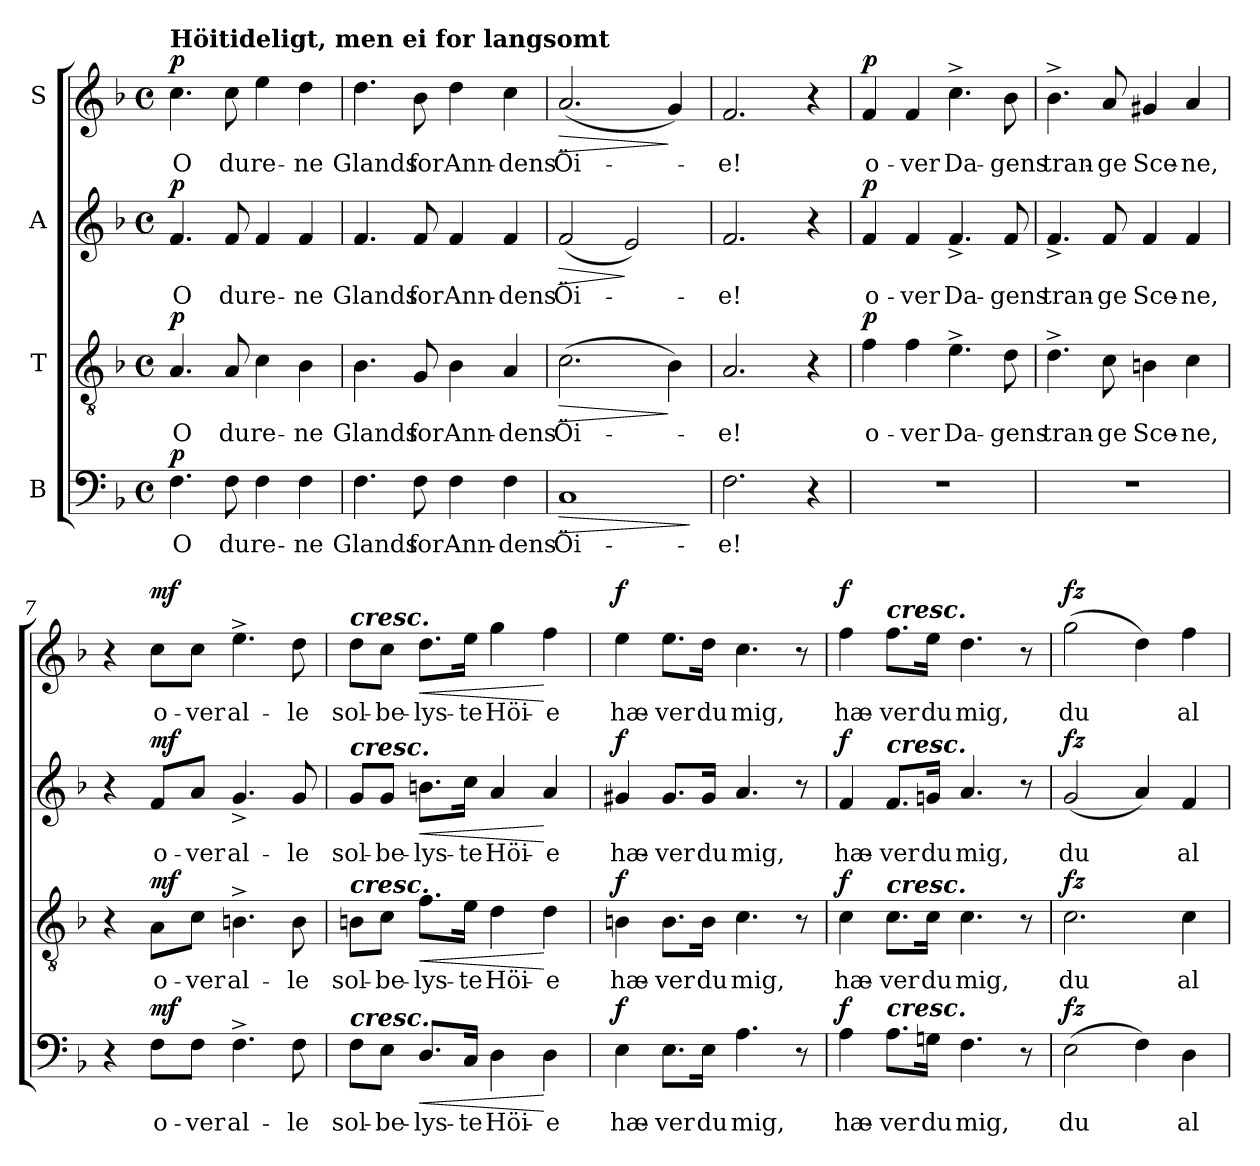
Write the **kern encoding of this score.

**kern	**text	**dynam	**kern	**text	**dynam	**kern	**text	**dynam	**kern	**text	**dynam
*part4	*part4	*part4	*part3	*part3	*part3	*part2	*part2	*part2	*part1	*part1	*part1
*staff4	*staff4	*staff4	*staff3	*staff3	*staff3	*staff2	*staff2	*staff2	*staff1	*staff1	*staff1
*I"B	*	*	*I"T	*	*	*I"A	*	*	*I"S	*	*
*clefF4	*	*	*clefGv2	*	*	*clefG2	*	*	*clefG2	*	*
*k[b-]	*	*	*k[b-]	*	*	*k[b-]	*	*	*k[b-]	*	*
*F:	*	*	*F:	*	*	*F:	*	*	*F:	*	*
*M4/4	*	*	*M4/4	*	*	*M4/4	*	*	*M4/4	*	*
*met(c)	*	*	*met(c)	*	*	*met(c)	*	*	*met(c)	*	*
=1	=1	=1	=1	=1	=1	=1	=1	=1	=1	=1	=1
!	!	!	!	!	!	!	!	!	!LO:TX:a:B:t=Höitideligt, men ei for langsomt	!	!
!	!LO:LY:b	!LO:DY:a	!	!LO:LY:b	!LO:DY:a	!	!LO:LY:b	!LO:DY:a	!	!LO:LY:b	!LO:DY:a
4.F\	O	p	4.A/	O	p	4.f/	O	p	4.cc\	O	p
!	!LO:LY:b	!	!	!LO:LY:b	!	!	!LO:LY:b	!	!	!LO:LY:b	!
8F\	du	.	8A/	du	.	8f/	du	.	8cc\	du	.
!	!LO:LY:b	!	!	!LO:LY:b	!	!	!LO:LY:b	!	!	!LO:LY:b	!
4F\	re-	.	4c\	re-	.	4f/	re-	.	4ee\	re-	.
!	!LO:LY:b	!	!	!LO:LY:b	!	!	!LO:LY:b	!	!	!LO:LY:b	!
4F\	-ne	.	4B-\	-ne	.	4f/	-ne	.	4dd\	-ne	.
=2	=2	=2	=2	=2	=2	=2	=2	=2	=2	=2	=2
!	!LO:LY:b	!	!	!LO:LY:b	!	!	!LO:LY:b	!	!	!LO:LY:b	!
4.F\	Glands	.	4.B-\	Glands	.	4.f/	Glands	.	4.dd\	Glands	.
!	!LO:LY:b	!	!	!LO:LY:b	!	!	!LO:LY:b	!	!	!LO:LY:b	!
8F\	for	.	8G/	for	.	8f/	for	.	8b-\	for	.
!	!LO:LY:b	!	!	!LO:LY:b	!	!	!LO:LY:b	!	!	!LO:LY:b	!
4F\	Ann-	.	4B-\	Ann-	.	4f/	Ann-	.	4dd\	Ann-	.
!	!LO:LY:b	!	!	!LO:LY:b	!	!	!LO:LY:b	!	!	!LO:LY:b	!
4F\	-dens	.	4A/	-dens	.	4f/	-dens	.	4cc\	-dens	.
=3	=3	=3	=3	=3	=3	=3	=3	=3	=3	=3	=3
!	!LO:LY:b	!LO:HP:b	!	!LO:LY:b	!LO:HP:b	!	!LO:LY:b	!LO:HP:b	!	!LO:LY:b	!LO:HP:b
1C	Öi-	>	(>2.c\	Öi-	>	(<2f/	Öi-	>	(<2.a/	Öi-	>
.	.	.	.	.	.	2e/)	.	]	.	.	.
.	.	.	4B-\)	.	]	.	.	.	4g/)	.	]
.	.	]	.	.	.	.	.	.	.	.	.
=4	=4	=4	=4	=4	=4	=4	=4	=4	=4	=4	=4
!	!LO:LY:b	!	!	!LO:LY:b	!	!	!LO:LY:b	!	!	!LO:LY:b	!
2.F\	-e!	.	2.A/	-e!	.	2.f/	-e!	.	2.f/	-e!	.
4r	.	.	4r	.	.	4r	.	.	4r	.	.
=5	=5	=5	=5	=5	=5	=5	=5	=5	=5	=5	=5
!	!	!	!	!LO:LY:b	!LO:DY:a	!	!LO:LY:b	!LO:DY:a	!	!LO:LY:b	!LO:DY:a
1r	.	.	4f\	o-	p	4f/	o-	p	4f/	o-	p
!	!	!	!	!LO:LY:b	!	!	!LO:LY:b	!	!	!LO:LY:b	!
.	.	.	4f\	-ver	.	4f/	-ver	.	4f/	-ver	.
!	!	!	!	!LO:LY:b	!	!	!LO:LY:b	!	!	!LO:LY:b	!
.	.	.	4.e^>\	Da-	.	4.f^>/	Da-	.	4.cc^>\	Da-	.
!	!	!	!	!LO:LY:b	!	!	!LO:LY:b	!	!	!LO:LY:b	!
.	.	.	8d\	-gens	.	8f/	-gens	.	8b-\	-gens	.
=6	=6	=6	=6	=6	=6	=6	=6	=6	=6	=6	=6
!	!	!	!	!LO:LY:b	!	!	!LO:LY:b	!	!	!LO:LY:b	!
1r	.	.	4.d^>\	tran-	.	4.f^>/	tran-	.	4.b-^>\	tran-	.
!	!	!	!	!LO:LY:b	!	!	!LO:LY:b	!	!	!LO:LY:b	!
.	.	.	8c\	-ge	.	8f/	-ge	.	8a/	-ge	.
!	!	!	!	!LO:LY:b	!	!	!LO:LY:b	!	!	!LO:LY:b	!
.	.	.	4Bn\	Sce-	.	4f/	Sce-	.	4g#X/	Sce-	.
!	!	!	!	!LO:LY:b	!	!	!LO:LY:b	!	!	!LO:LY:b	!
.	.	.	4c\	-ne,	.	4f/	-ne,	.	4a/	-ne,	.
!!LO:LB:g=z
=7	=7	=7	=7	=7	=7	=7	=7	=7	=7	=7	=7
4r	.	.	4r	.	.	4r	.	.	4r	.	.
!	!LO:LY:b	!LO:DY:a	!	!LO:LY:b	!LO:DY:a	!	!LO:LY:b	!LO:DY:a	!	!LO:LY:b	!LO:DY:a
8F\L	o-	mf	8A\L	o-	mf	8f/L	o-	mf	8cc\L	o-	mf
!	!LO:LY:b	!	!	!LO:LY:b	!	!	!LO:LY:b	!	!	!LO:LY:b	!
8F\J	-ver	.	8c\J	-ver	.	8a/J	-ver	.	8cc\J	-ver	.
!	!LO:LY:b	!	!	!LO:LY:b	!	!	!LO:LY:b	!	!	!LO:LY:b	!
4.F^>\	al-	.	4.Bn^>\	al-	.	4.g^>/	al-	.	4.ee^>\	al-	.
!	!LO:LY:b	!	!	!LO:LY:b	!	!	!LO:LY:b	!	!	!LO:LY:b	!
8F\	-le	.	8B\	-le	.	8g/	-le	.	8dd\	-le	.
=8	=8	=8	=8	=8	=8	=8	=8	=8	=8	=8	=8
!	!	!	!	!	!	!	!	!	!LO:TX:a:Bi:t=cresc.	!	!
!	!	!	!	!	!	!LO:TX:a:Bi:t=cresc.	!	!	!	!	!
!	!	!	!LO:TX:a:Bi:t=cresc.	!	!	!	!	!	!	!	!
!LO:TX:a:Bi:t=cresc.	!	!	!	!	!	!	!	!	!	!	!
!	!LO:LY:b	!	!	!LO:LY:b	!	!	!LO:LY:b	!	!	!LO:LY:b	!
8F\L	sol-	.	8Bn\L	sol-	.	8g/L	sol-	.	8dd\L	sol-	.
!	!LO:LY:b	!	!	!LO:LY:b	!	!	!LO:LY:b	!	!	!LO:LY:b	!
8E\J	-be-	.	8c\J	-be-	.	8g/J	-be-	.	8cc\J	-be-	.
!	!LO:LY:b	!LO:HP:b	!	!LO:LY:b	!LO:HP:b	!	!LO:LY:b	!LO:HP:b	!	!LO:LY:b	!LO:HP:b
8.D/L	-lys-	<	8.f\L	-lys-	<	8.bn\L	-lys-	<	8.dd\L	-lys-	<
!	!LO:LY:b	!	!	!LO:LY:b	!	!	!LO:LY:b	!	!	!LO:LY:b	!
16C/Jk	-te	.	16e\Jk	-te	.	16cc\Jk	-te	.	16ee\Jk	-te	.
!	!LO:LY:b	!	!	!LO:LY:b	!	!	!LO:LY:b	!	!	!LO:LY:b	!
4D\	Höi-	.	4d\	Höi-	.	4a/	Höi-	.	4gg\	Höi-	.
!	!LO:LY:b	!	!	!LO:LY:b	!	!	!LO:LY:b	!	!	!LO:LY:b	!
4D\	-e	[	4d\	-e	[	4a/	-e	[	4ff\	-e	[
=9	=9	=9	=9	=9	=9	=9	=9	=9	=9	=9	=9
!	!LO:LY:b	!LO:DY:a	!	!LO:LY:b	!LO:DY:a	!	!LO:LY:b	!LO:DY:a	!	!LO:LY:b	!LO:DY:a
4E\	hæ-	f	4Bn\	hæ-	f	4g#X/	hæ-	f	4ee\	hæ-	f
!	!LO:LY:b	!	!	!LO:LY:b	!	!	!LO:LY:b	!	!	!LO:LY:b	!
8.E\L	-ver	.	8.B\L	-ver	.	8.g#/L	-ver	.	8.ee\L	-ver	.
!	!LO:LY:b	!	!	!LO:LY:b	!	!	!LO:LY:b	!	!	!LO:LY:b	!
16E\Jk	du	.	16B\Jk	du	.	16g#/Jk	du	.	16dd\Jk	du	.
!	!LO:LY:b	!	!	!LO:LY:b	!	!	!LO:LY:b	!	!	!LO:LY:b	!
4.A\	mig,	.	4.c\	mig,	.	4.a/	mig,	.	4.cc\	mig,	.
8r	.	.	8r	.	.	8r	.	.	8r	.	.
=10	=10	=10	=10	=10	=10	=10	=10	=10	=10	=10	=10
!	!LO:LY:b	!LO:DY:a	!	!LO:LY:b	!LO:DY:a	!	!LO:LY:b	!LO:DY:a	!	!LO:LY:b	!LO:DY:a
4A\	hæ-	f	4c\	hæ-	f	4f/	hæ-	f	4ff\	hæ-	f
!	!	!	!	!	!	!	!	!	!LO:TX:a:Bi:t=cresc.	!	!
!	!	!	!	!	!	!LO:TX:a:Bi:t=cresc.	!	!	!	!	!
!	!	!	!LO:TX:a:Bi:t=cresc.	!	!	!	!	!	!	!	!
!LO:TX:a:Bi:t=cresc.	!	!	!	!	!	!	!	!	!	!	!
!	!LO:LY:b	!	!	!LO:LY:b	!	!	!LO:LY:b	!	!	!LO:LY:b	!
8.A\L	-ver	.	8.c\L	-ver	.	8.f/L	-ver	.	8.ff\L	-ver	.
!	!LO:LY:b	!	!	!LO:LY:b	!	!	!LO:LY:b	!	!	!LO:LY:b	!
16Gni\Jk	du	.	16c\Jk	du	.	16gni/Jk	du	.	16ee\Jk	du	.
!	!LO:LY:b	!	!	!LO:LY:b	!	!	!LO:LY:b	!	!	!LO:LY:b	!
4.F\	mig,	.	4.c\	mig,	.	4.a/	mig,	.	4.dd\	mig,	.
8r	.	.	8r	.	.	8r	.	.	8r	.	.
=11	=11	=11	=11	=11	=11	=11	=11	=11	=11	=11	=11
!	!LO:LY:b	!LO:DY:a	!	!LO:LY:b	!LO:DY:a	!	!LO:LY:b	!LO:DY:a	!	!LO:LY:b	!LO:DY:a
(>2E\	du	fz	2.c\	du	fz	(<2g/	du	fz	(>2gg\	du	fz
4F\)	.	.	.	.	.	4a/)	.	.	4dd\)	.	.
!	!LO:LY:b	!	!	!LO:LY:b	!	!	!LO:LY:b	!	!	!LO:LY:b	!
4D\	al-	.	4c\	al-	.	4f/	al-	.	4ff\	al-	.
=	=	=	=	=	=	=	=	=	=	=	=
*-	*-	*-	*-	*-	*-	*-	*-	*-	*-	*-	*-
